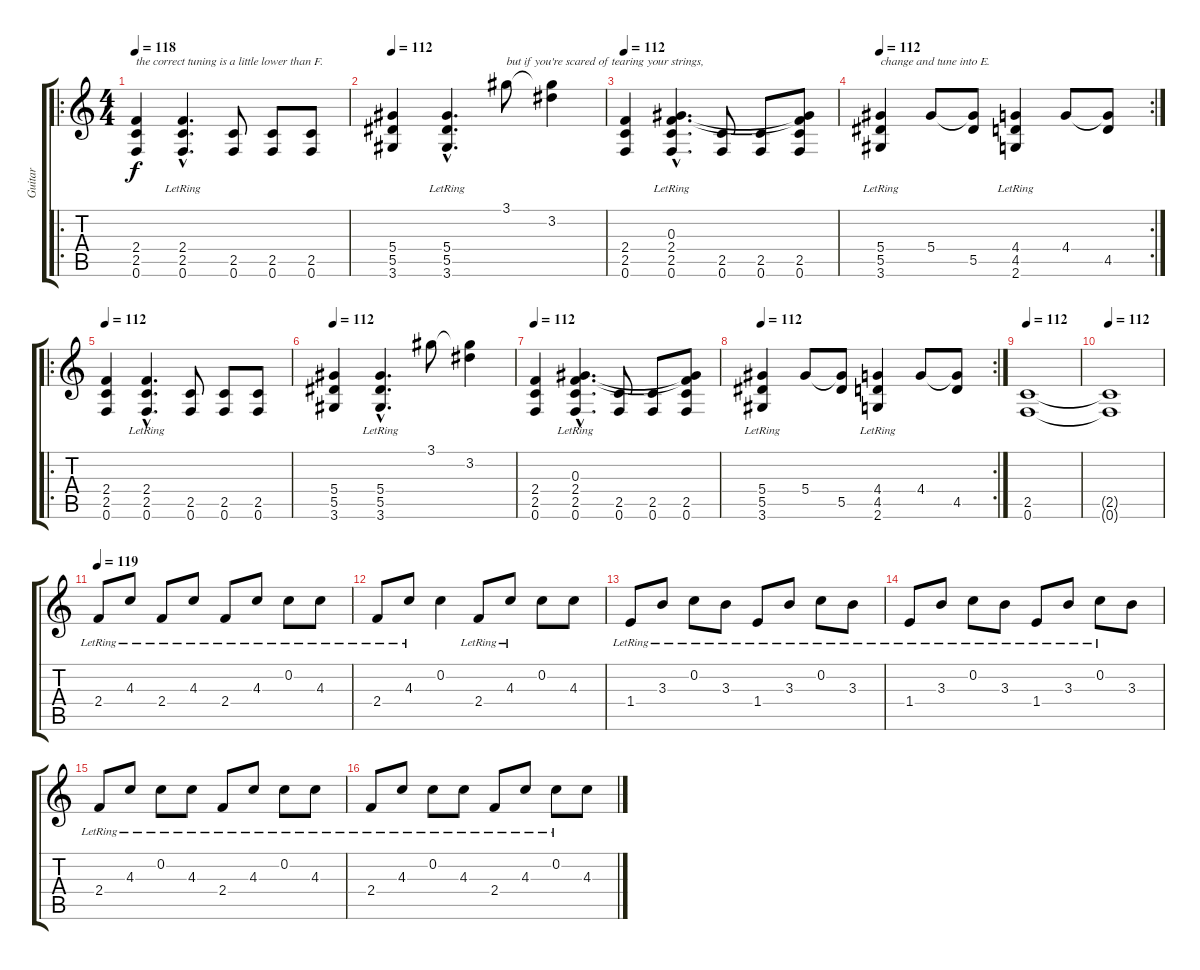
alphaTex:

\track ("Guitar" "Guitar") {instrument distortionguitar}
\staff {score tabs}
\tuning (F4 C4 Ab3 Eb3 Bb2 F2) {hide}
\ro
\ts (4 4)
\tempo 118
\tempo 112
\tempo 118
\clef g2
\ks c
(2.4 2.5 0.6).4{txt "the correct tuning is a little lower than F." dy f instrument distortionguitar} (2.4{hac lr} 2.5{hac} 0.6{hac}).4{d} (2.5 0.6).8 (2.5 0.6).8 (2.5 0.6).8 |
\tempo 112
(5.4 5.5 3.6).4 (5.4{hac lr} 5.5{hac lr} 3.6{hac lr}).4{d} 3.1.8{txt "but if you're scared of tearing your strings, "} (3.1{t} 3.2).4 |
\tempo 112
(2.4 2.5 0.6).4 (0.3{hac} 2.4{hac lr} 2.5{hac} 0.6{hac}).4{d} (2.5 0.6).8 (2.5 0.6).8 (0.3{t} 2.4{t} 2.5 0.6).8 |
\rc 2
\tempo 112
(5.4{lr} 5.5{lr} 3.6{lr}).4{txt "change and tune into E."} 5.4.8 (5.4{t} 5.5).8 (4.4{lr} 4.5{lr} 2.6{lr}).4 4.4.8 (4.4{t} 4.5).8 |
\ro
\tempo 112
(2.4 2.5 0.6).4 (2.4{hac lr} 2.5{hac} 0.6{hac}).4{d} (2.5 0.6).8 (2.5 0.6).8 (2.5 0.6).8 |
\tempo 112
(5.4 5.5 3.6).4 (5.4{hac lr} 5.5{hac lr} 3.6{hac lr}).4{d} 3.1.8 (3.1{t} 3.2).4 |
\tempo 112
(2.4 2.5 0.6).4 (0.3{hac} 2.4{hac lr} 2.5{hac} 0.6{hac}).4{d} (2.5 0.6).8 (2.5 0.6).8 (0.3{t} 2.4{t} 2.5 0.6).8 |
\rc 2
\tempo 112
(5.4{lr} 5.5{lr} 3.6{lr}).4 5.4.8 (5.4{t} 5.5).8 (4.4{lr} 4.5{lr} 2.6{lr}).4 4.4.8 (4.4{t} 4.5).8 |
\tempo 112
(2.5 0.6).1 |
\tempo 112
(2.5{t} 0.6{t}).1 |
\tempo 119
2.4{lr}.8 4.3{lr}.8 2.4{lr}.8 4.3{lr}.8 2.4{lr}.8 4.3{lr}.8 0.2{lr}.8 4.3{lr}.8 |
2.4{lr}.8 4.3{lr}.8 0.2.4 2.4{lr}.8 4.3{lr}.8 0.2.8 4.3.8 |
1.4{lr}.8 3.3{lr}.8 0.2{lr}.8 3.3{lr}.8 1.4{lr}.8 3.3{lr}.8 0.2{lr}.8 3.3{lr}.8 |
1.4{lr}.8 3.3{lr}.8 0.2{lr}.8 3.3{lr}.8 1.4{lr}.8 3.3{lr}.8 0.2{lr}.8 3.3.8 |
2.4{lr}.8 4.3{lr}.8 0.2{lr}.8 4.3{lr}.8 2.4{lr}.8 4.3{lr}.8 0.2{lr}.8 4.3{lr}.8 |
2.4{lr}.8 4.3{lr}.8 0.2{lr}.8 4.3{lr}.8 2.4{lr}.8 4.3{lr}.8 0.2{lr}.8 4.3.8
